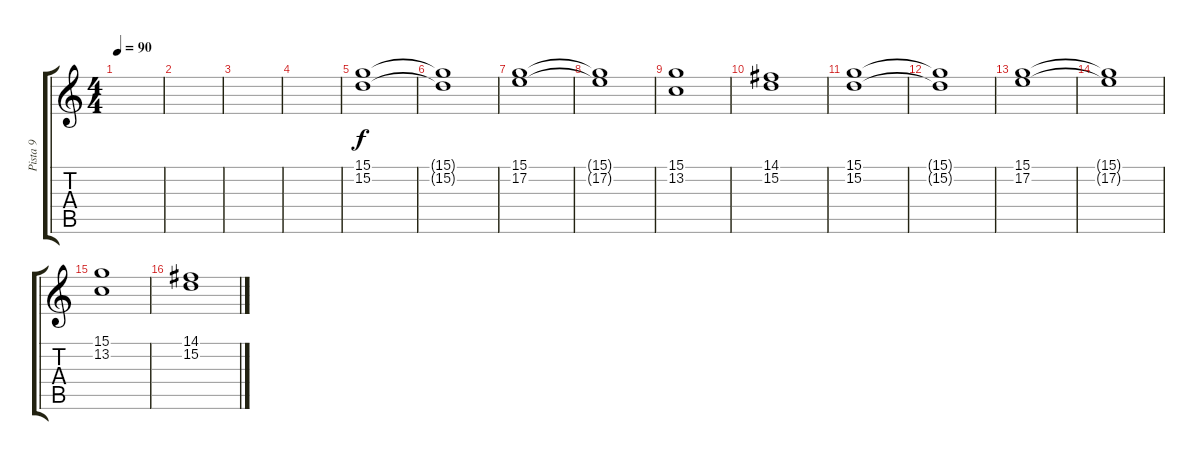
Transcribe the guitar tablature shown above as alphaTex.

\track ("Pista 9" "Pista 9") {instrument synthstrings1}
\staff {score tabs}
\tuning (E4 B3 G3 D3 A2 E2) {hide}
\ts (4 4)
\tempo 90
\clef g2
\ks c
|
|
|
|
(15.1 15.2).1 |
(15.1{t} 15.2{t}).1 |
(15.1 17.2).1 |
(15.1{t} 17.2{t}).1 |
(15.1 13.2).1 |
(14.1 15.2).1 |
(15.1 15.2).1 |
(15.1{t} 15.2{t}).1 |
(15.1 17.2).1 |
(15.1{t} 17.2{t}).1 |
(15.1 13.2).1 |
(14.1 15.2).1
